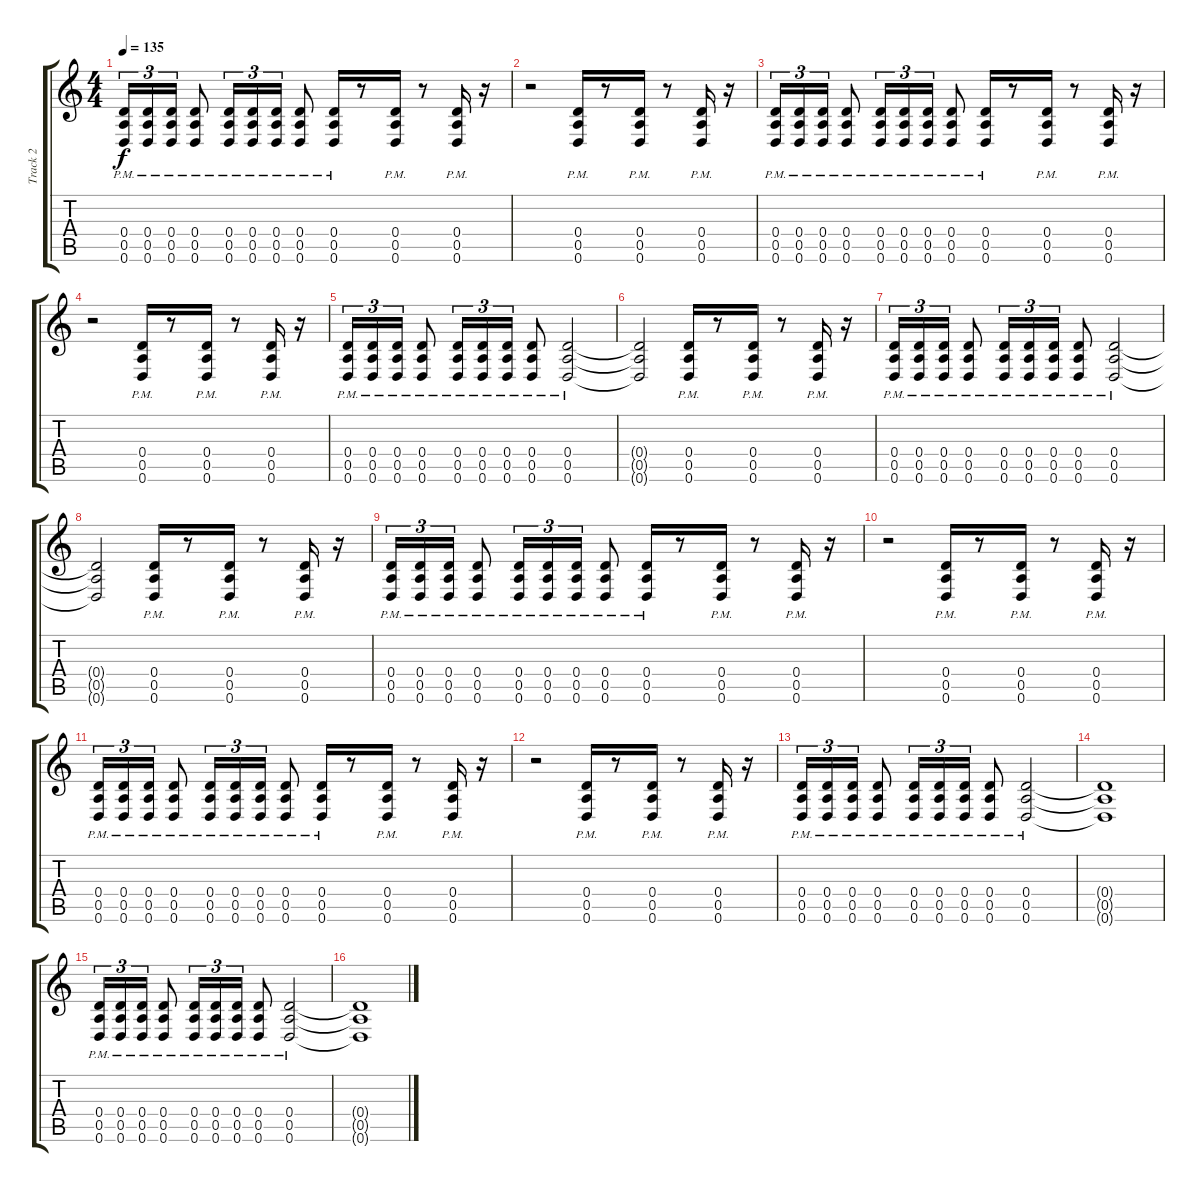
\track ("Track 2" "Track 2") {instrument distortionguitar}
\staff {score tabs}
\tuning (E4 B3 G3 D3 A2 D2) {hide}
\ts (4 4)
\tempo 135
\clef g2
\ks c
(0.4{pm} 0.5{pm} 0.6{pm}).16{tu (3 2) dy f} (0.4{pm} 0.5{pm} 0.6{pm}).16{tu (3 2)} (0.4{pm} 0.5{pm} 0.6{pm}).16{tu (3 2)} (0.4{pm} 0.5{pm} 0.6{pm}).8 (0.4{pm} 0.5{pm} 0.6{pm}).16{tu (3 2)} (0.4{pm} 0.5{pm} 0.6{pm}).16{tu (3 2)} (0.4{pm} 0.5{pm} 0.6{pm}).16{tu (3 2)} (0.4{pm} 0.5{pm} 0.6{pm}).8 (0.4{pm} 0.5{pm} 0.6{pm}).16 r.8 (0.4{pm} 0.5{pm} 0.6{pm}).16 r.8 (0.4{pm} 0.5{pm} 0.6{pm}).16 r.16 |
r.2 (0.4{pm} 0.5{pm} 0.6{pm}).16 r.8 (0.4{pm} 0.5{pm} 0.6{pm}).16 r.8 (0.4{pm} 0.5{pm} 0.6{pm}).16 r.16 |
(0.4{pm} 0.5{pm} 0.6{pm}).16{tu (3 2)} (0.4{pm} 0.5{pm} 0.6{pm}).16{tu (3 2)} (0.4{pm} 0.5{pm} 0.6{pm}).16{tu (3 2)} (0.4{pm} 0.5{pm} 0.6{pm}).8 (0.4{pm} 0.5{pm} 0.6{pm}).16{tu (3 2)} (0.4{pm} 0.5{pm} 0.6{pm}).16{tu (3 2)} (0.4{pm} 0.5{pm} 0.6{pm}).16{tu (3 2)} (0.4{pm} 0.5{pm} 0.6{pm}).8 (0.4{pm} 0.5{pm} 0.6{pm}).16 r.8 (0.4{pm} 0.5{pm} 0.6{pm}).16 r.8 (0.4{pm} 0.5{pm} 0.6{pm}).16 r.16 |
r.2 (0.4{pm} 0.5{pm} 0.6{pm}).16 r.8 (0.4{pm} 0.5{pm} 0.6{pm}).16 r.8 (0.4{pm} 0.5{pm} 0.6{pm}).16 r.16 |
(0.4{pm} 0.5{pm} 0.6{pm}).16{tu (3 2)} (0.4{pm} 0.5{pm} 0.6{pm}).16{tu (3 2)} (0.4{pm} 0.5{pm} 0.6{pm}).16{tu (3 2)} (0.4{pm} 0.5{pm} 0.6{pm}).8 (0.4{pm} 0.5{pm} 0.6{pm}).16{tu (3 2)} (0.4{pm} 0.5{pm} 0.6{pm}).16{tu (3 2)} (0.4{pm} 0.5{pm} 0.6{pm}).16{tu (3 2)} (0.4{pm} 0.5{pm} 0.6{pm}).8 (0.4{pm} 0.5{pm} 0.6{pm}).2 |
(0.4{t} 0.5{t} 0.6{t}).2 (0.4{pm} 0.5{pm} 0.6{pm}).16 r.8 (0.4{pm} 0.5{pm} 0.6{pm}).16 r.8 (0.4{pm} 0.5{pm} 0.6{pm}).16 r.16 |
(0.4{pm} 0.5{pm} 0.6{pm}).16{tu (3 2)} (0.4{pm} 0.5{pm} 0.6{pm}).16{tu (3 2)} (0.4{pm} 0.5{pm} 0.6{pm}).16{tu (3 2)} (0.4{pm} 0.5{pm} 0.6{pm}).8 (0.4{pm} 0.5{pm} 0.6{pm}).16{tu (3 2)} (0.4{pm} 0.5{pm} 0.6{pm}).16{tu (3 2)} (0.4{pm} 0.5{pm} 0.6{pm}).16{tu (3 2)} (0.4{pm} 0.5{pm} 0.6{pm}).8 (0.4{pm} 0.5{pm} 0.6{pm}).2 |
(0.4{t} 0.5{t} 0.6{t}).2 (0.4{pm} 0.5{pm} 0.6{pm}).16 r.8 (0.4{pm} 0.5{pm} 0.6{pm}).16 r.8 (0.4{pm} 0.5{pm} 0.6{pm}).16 r.16 |
(0.4{pm} 0.5{pm} 0.6{pm}).16{tu (3 2)} (0.4{pm} 0.5{pm} 0.6{pm}).16{tu (3 2)} (0.4{pm} 0.5{pm} 0.6{pm}).16{tu (3 2)} (0.4{pm} 0.5{pm} 0.6{pm}).8 (0.4{pm} 0.5{pm} 0.6{pm}).16{tu (3 2)} (0.4{pm} 0.5{pm} 0.6{pm}).16{tu (3 2)} (0.4{pm} 0.5{pm} 0.6{pm}).16{tu (3 2)} (0.4{pm} 0.5{pm} 0.6{pm}).8 (0.4{pm} 0.5{pm} 0.6{pm}).16 r.8 (0.4{pm} 0.5{pm} 0.6{pm}).16 r.8 (0.4{pm} 0.5{pm} 0.6{pm}).16 r.16 |
r.2 (0.4{pm} 0.5{pm} 0.6{pm}).16 r.8 (0.4{pm} 0.5{pm} 0.6{pm}).16 r.8 (0.4{pm} 0.5{pm} 0.6{pm}).16 r.16 |
(0.4{pm} 0.5{pm} 0.6{pm}).16{tu (3 2)} (0.4{pm} 0.5{pm} 0.6{pm}).16{tu (3 2)} (0.4{pm} 0.5{pm} 0.6{pm}).16{tu (3 2)} (0.4{pm} 0.5{pm} 0.6{pm}).8 (0.4{pm} 0.5{pm} 0.6{pm}).16{tu (3 2)} (0.4{pm} 0.5{pm} 0.6{pm}).16{tu (3 2)} (0.4{pm} 0.5{pm} 0.6{pm}).16{tu (3 2)} (0.4{pm} 0.5{pm} 0.6{pm}).8 (0.4{pm} 0.5{pm} 0.6{pm}).16 r.8 (0.4{pm} 0.5{pm} 0.6{pm}).16 r.8 (0.4{pm} 0.5{pm} 0.6{pm}).16 r.16 |
r.2 (0.4{pm} 0.5{pm} 0.6{pm}).16 r.8 (0.4{pm} 0.5{pm} 0.6{pm}).16 r.8 (0.4{pm} 0.5{pm} 0.6{pm}).16 r.16 |
(0.4{pm} 0.5{pm} 0.6{pm}).16{tu (3 2)} (0.4{pm} 0.5{pm} 0.6{pm}).16{tu (3 2)} (0.4{pm} 0.5{pm} 0.6{pm}).16{tu (3 2)} (0.4{pm} 0.5{pm} 0.6{pm}).8 (0.4{pm} 0.5{pm} 0.6{pm}).16{tu (3 2)} (0.4{pm} 0.5{pm} 0.6{pm}).16{tu (3 2)} (0.4{pm} 0.5{pm} 0.6{pm}).16{tu (3 2)} (0.4{pm} 0.5{pm} 0.6{pm}).8 (0.4{pm} 0.5{pm} 0.6{pm}).2 |
(0.4{t} 0.5{t} 0.6{t}).1 |
(0.4{pm} 0.5{pm} 0.6{pm}).16{tu (3 2)} (0.4{pm} 0.5{pm} 0.6{pm}).16{tu (3 2)} (0.4{pm} 0.5{pm} 0.6{pm}).16{tu (3 2)} (0.4{pm} 0.5{pm} 0.6{pm}).8 (0.4{pm} 0.5{pm} 0.6{pm}).16{tu (3 2)} (0.4{pm} 0.5{pm} 0.6{pm}).16{tu (3 2)} (0.4{pm} 0.5{pm} 0.6{pm}).16{tu (3 2)} (0.4{pm} 0.5{pm} 0.6{pm}).8 (0.4{pm} 0.5{pm} 0.6{pm}).2 |
(0.4{t} 0.5{t} 0.6{t}).1
